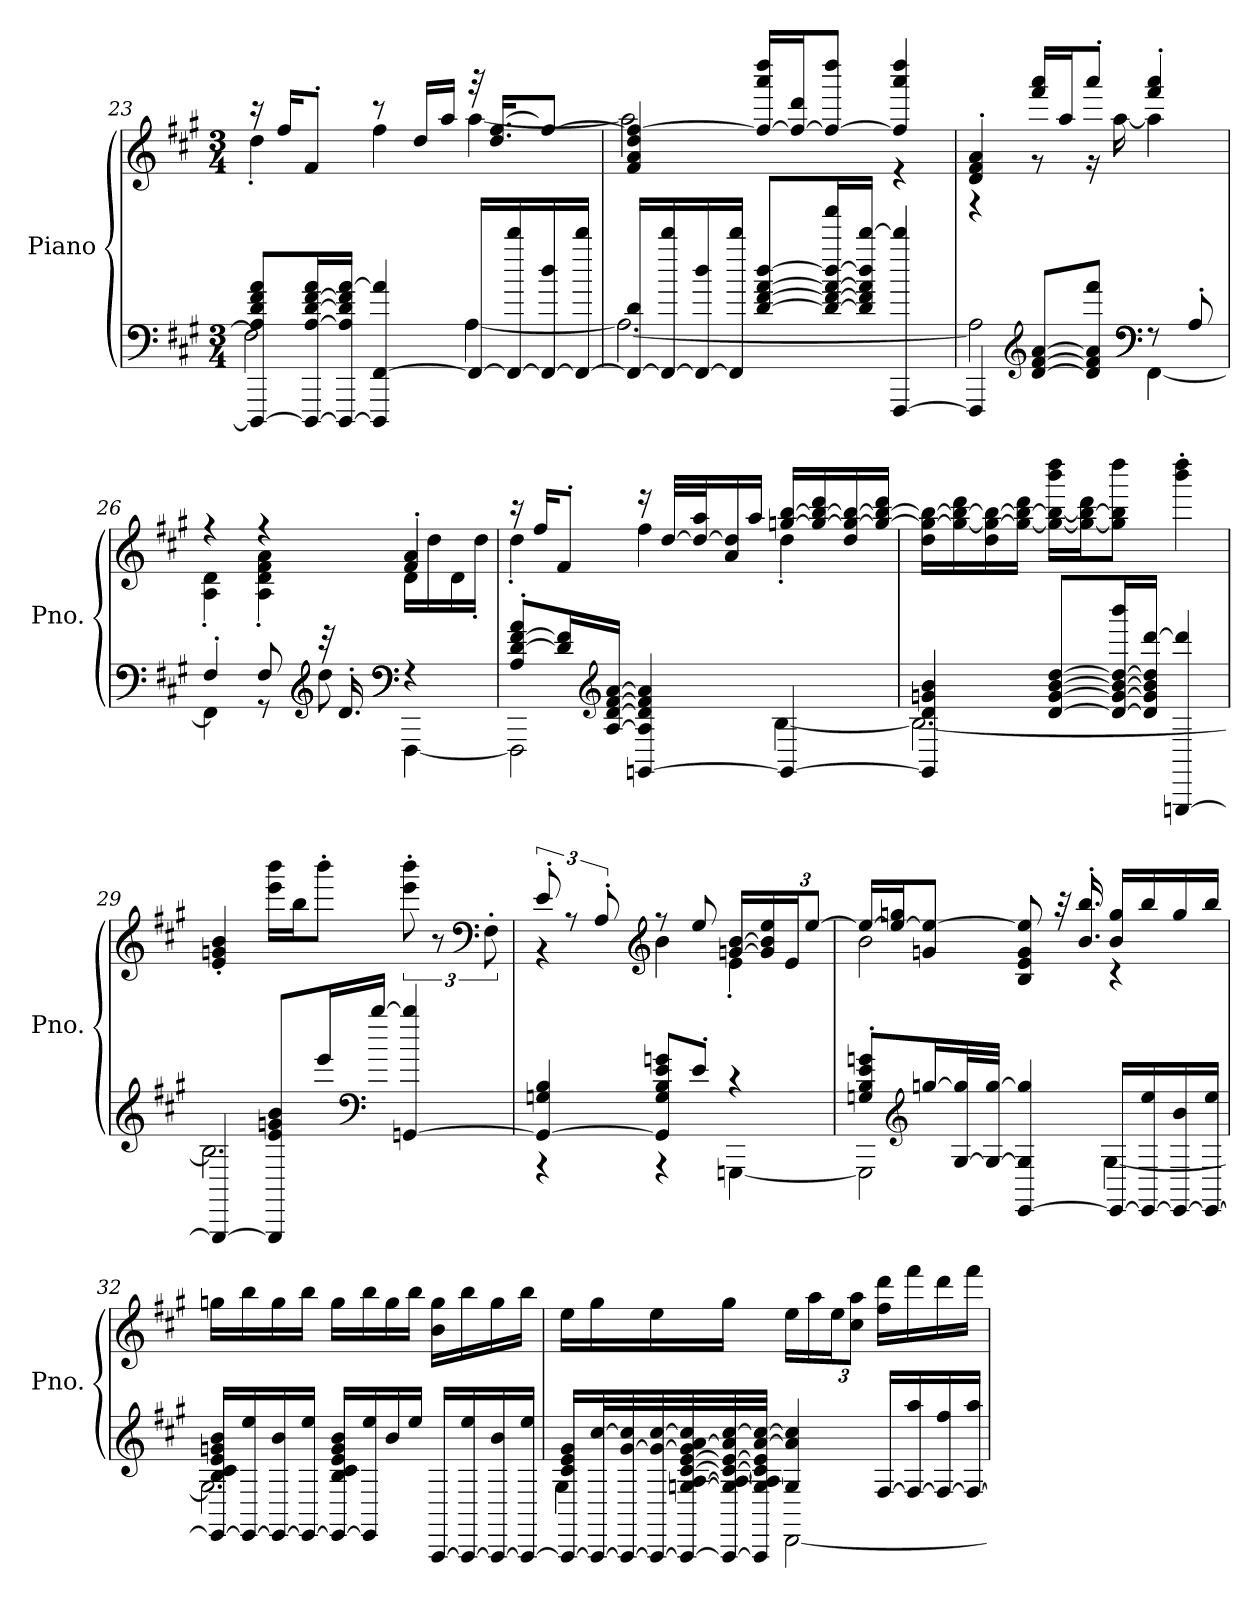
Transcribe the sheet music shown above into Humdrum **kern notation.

**kern	**kern
*part1	*part1
*staff2	*staff1
*I"Piano	*
*I'Pno.	*
*clefF4	*clefG2
*k[f#c#g#]	*k[f#c#g#]
*M3/4	*M3/4
=23	=23
*^	*^
8DDD/_ 8A/ 8d/ 8f#/ 8a/L	2F#\]	16r	4dd'\
.	.	16ff#/KL	.
16DDD/_ [16A/ [16d/ [16f#/ 16a/L	.	8f#'/J	.
16DDD/_ 16A/] 16d/] 16f#/] [16a/JJ	.	.	.
4DDD/] [4FF#/ 4a/]	.	8r	4ff#\
.	.	16dd/LL	.
.	.	16aa/JJ	.
16FF#/LL_	[4A\	32r	[4aa\
.	.	16.dd/ [16.ff#/KL	.
16FF#/_ 16ddd/	.	.	.
16FF#/_ 16dd/	.	8ff#/J_	.
16FF#/_ 16ddd/JJ	.	.	.
!!LO:PB:g=z	!!
=24	=24	=24	=24
16FF#/_ 16d/LL	2.A\_	4f#/ 4a/ 4dd/ 4ff#/_	2aa\]
16FF#/_ 16ddd/	.	.	.
16FF#/_ 16dd/	.	.	.
16FF#/] 16ddd/JJ	.	.	.
[8d/ [8f#/ [8a/ [8dd/L	.	16ff#/_ 16aaa/ 16dddd/LL	.
.	.	16ff#/_ 16ddd/J	.
16d/_ 16f#/_ 16a/_ 16dd/_ 16aaa/L	.	8ff#/_ 8dddd/J	.
16d/] 16f#/] 16a/] 16dd/] [16ddd/JJ	.	.	.
[4FFF#/ 4ddd/]	.	4ff#/] 4aaa/ 4dddd/	4r
=25	=25	=25	=25
4FFF#/]	2A\]	4d/' 4f#/' 4a/'	4r
*clefG2	*	*	*
[8d/ [8f#/ [8a/L	.	16fff#/ 16aaa/LL	8r
.	.	16aa/J	.
8d/] 8f#/] 8a/] 8fff#/J	.	8aaa'/J	16r
.	.	.	[16aa\
*clefF4	*	*	*
8r	[4FF#\	4fff#/' 4aaa/'	4aa\]
8A'/	.	.	.
=26	=26	=26	=26
4F#'/	4FF#\]	4r	4A\' 4d\'
8F#/	8r	4r	4A\' 4d\' 4f#\' 4a\'
*clefG2	*	*	*
32r	8dd\	.	.
16.d'/	.	.	.
*clefF4	*	*	*
4r	[4FFF#\	4f#/' 4a/'	16d\LL
.	.	.	16dd\
.	.	.	16d\
.	.	.	16dd'\JJ
!!LO:LB:g=z	!!
=27	=27	=27	=27
8A/' [8d/' [8f#/' 8a/'L	2FFF#\]	16r	4dd'\
.	.	16ff#/KL	.
16d/] 16f#/]L	.	8f#'/J	.
*clefG2	*	*	*
[16A/ [16d/ [16f#/ [16a/JJ	.	.	.
[4GGn/ 4A/] 4d/] 4f#/] 4a/]	.	16r	4ff#\
.	.	[32dd/LLL	.
.	.	32dd/_ 32aa/J	.
.	.	16a/ 16dd/]	.
.	.	16aa/JJ	.
4GG/_	[4B\	[16ggn/ [16bb/LL	4dd'\
.	.	16gg/_ 16bb/_ 16ddd/	.
.	.	16dd/ 16gg/_ 16bb/_	.
.	.	16gg/_ 16bb/_ 16ddd/JJ	.
*	*	*v	*v
=28	=28	=28
4GG/] 4d/ 4gn/ 4b/	2.B\_	16dd\ 16gg\_ 16bb\_LL
.	.	16gg\_ 16bb\_ 16ddd\
.	.	16dd\ 16gg\_ 16bb\_
.	.	16gg\_ 16bb\_ 16ddd\JJ
[8d/ [8g/ [8b/ [8dd/L	.	16gg\_ 16bb\_ 16bbb\ 16dddd\LL
.	.	16gg\_ 16bb\_ 16ddd\J
16d/_ 16g/_ 16b/_ 16dd/_ 16bbb/L	.	8gg\] 8bb\] 8dddd\J
16d/] 16g/] 16b/] 16dd/] [16ddd/JJ	.	.
[4GGGn/ 4ddd/]	.	4bbb\' 4dddd\'
=29	=29	=29
4GGG/_	2.B\]	4e/' 4gn/' 4b/'
8GGG/] 8e/ 8gn/ 8b/L	.	16eee\ 16bbb\LL
.	.	16bb\J
16eee/L	.	8bbb'\J
*clefF4	*	*
[16bb/JJ	.	.
[4GGn/ 4bb/]	.	12eee\' 12bbb\'
.	.	12r
*	*	*clefF4
.	.	12F#'\
!!LO:LB:g=z
=30	=30	=30
*	*	*^
4GG/_ 4Gn/ 4B/	4r	12e'/	4r
.	.	12r	.
.	.	12A'/	.
*	*	*clefG2	*
8GG/] 8G/ 8B/ 8e/ 8gn/L	4r	8r	4b\
8e'/J	.	8ee/	.
4r	[4GGGn\	[16gn/ [16b/LL	4e'\
.	.	16g/] 16b/] 16ee/	.
*	*	*Xbrackettup	*
.	.	24e/J	.
.	.	[12ee/J	.
=31	=31	=31	=31
8Gn/' 8B/' 8e/' 8gn/'L	2GGG\]	16ee/LL_	2b\
.	.	16ee/_ 16ggn/J	.
*clefG2	*	*	*
[16ggn/L	.	8gn/ 8ee/_J	.
[32G/ 32gg/]L	.	.	.
32G/_ [32gg/JJJ	.	.	.
[4EE/ 4G/] 4gg/]	.	8B/ 8e/ 8g/ 8ee/]	.
.	.	32r	.
.	.	16.b/' 16.bb/'	.
16EE/LL_	[4G\	16b/ 16gg/LL	4r
16EE/_ 16ee/	.	16bb/	.
16EE/_ 16b/	.	16gg/	.
16EE/_ 16ee/JJ	.	16bb/JJ	.
*	*	*v	*v
!!LO:LB:g=z
=32	=32	=32
16EE/_ 16B/ 16c#/ 16e/ 16gn/ 16b/LL	2.G\]	16ggn\LL
16EE/_ 16ee/	.	16bb\
16EE/_ 16b/	.	16gg\
16EE/_ 16ee/JJ	.	16bb\JJ
16EE/_ 16B/ 16c#/ 16e/ 16g/ 16b/LL	.	16gg\LL
16EE/] 16ee/	.	16bb\
16b/	.	16gg\
16ee/JJ	.	16bb\JJ
[16AAA/LL	.	16b\ 16gg\LL
16AAA/_ 16ee/	.	16bb\
16AAA/_ 16b/	.	16gg\
16AAA/_ 16ee/JJ	.	16bb\JJ
=33	=33	=33
16AAA/_ 16c#/ 16e/ 16g#/LL	4G#\	16ee\LL
32AAA/_ [32cc#/L	.	16gg#\
32AAA/_ [32g#/ 32cc#/]	.	.
32AAA/_ 32g#/_ [32cc#/	.	16ee\
32AAA/_ [32Gn/ [32A/ [32c#/ [32e/ 32g#/] [32a/ 32cc#/]	.	.
32AAA/_ 32G/_ 32A/_ 32c#/_ 32e/_ 32a/] [32cc#/	.	16gg#\JJ
32AAA/] 32G/_ 32A/] 32c#/] 32e/] [32a/ 32cc#/_JJJ	.	.
4G/] 4a/] 4cc#/]	[2DD\	16ee\LL
.	.	16aa\
.	.	24ee\J
.	.	12cc#\ 12aa\J
[16F#/LL	.	16ff#\ 16ddd\LL
16F#/_ 16aa/	.	16fff#\
16F#/_ 16ff#/	.	16ddd\
16F#/_ 16aa/JJ	.	16fff#\JJ
*v	*v	*
=	=
*-	*-
